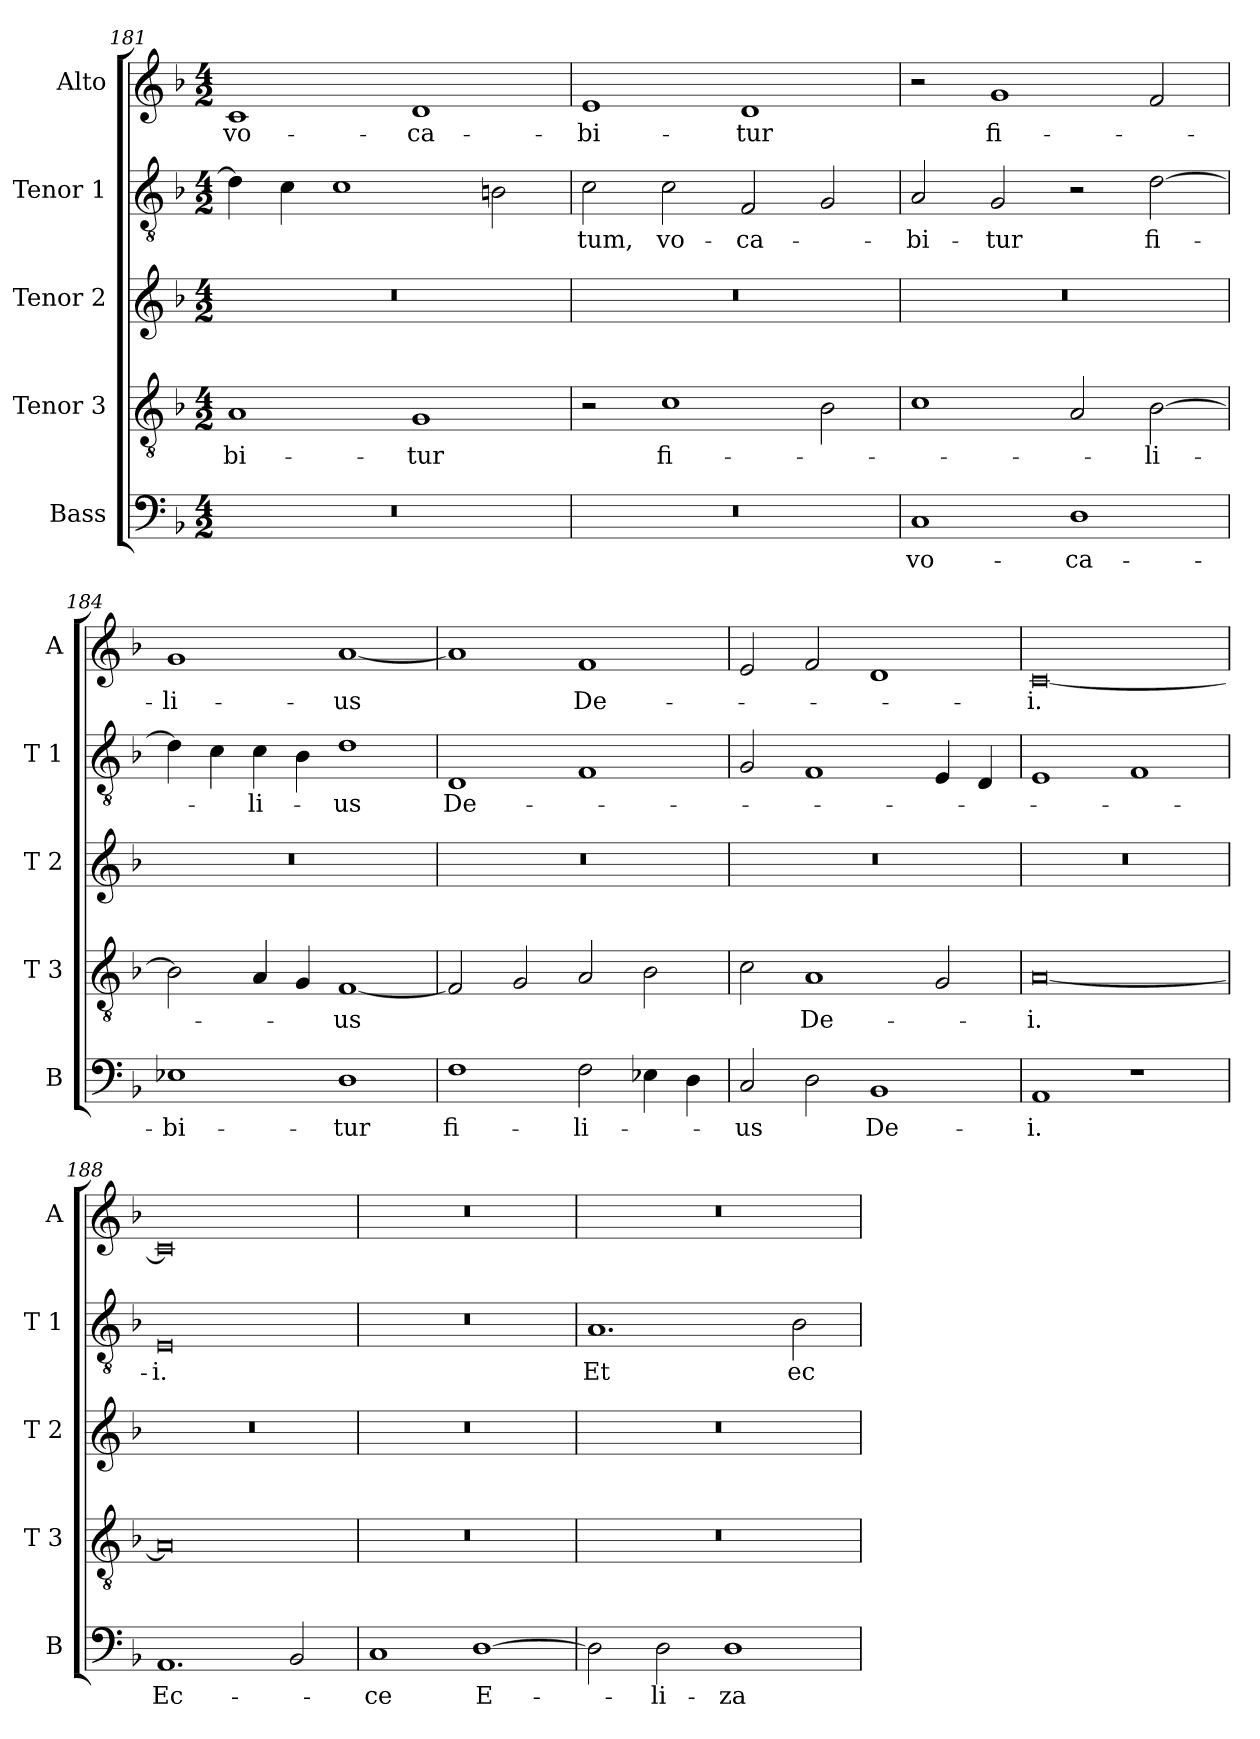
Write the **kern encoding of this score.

**kern	**text	**kern	**text	**kern	**kern	**text	**kern	**text
*part5	*part5	*part4	*part4	*part3	*part2	*part2	*part1	*part1
*staff5	*staff5	*staff4	*staff4	*staff3	*staff2	*staff2	*staff1	*staff1
*I"Bass	*	*I"Tenor 3	*	*I"Tenor 2	*I"Tenor 1	*	*I"Alto	*
*I'B	*	*I'T 3	*	*I'T 2	*I'T 1	*	*I'A	*
*clefF4	*	*clefGv2	*	*clefG2	*clefGv2	*	*clefG2	*
*k[b-]	*	*k[b-]	*	*k[b-]	*k[b-]	*	*k[b-]	*
*F:	*	*F:	*	*F:	*F:	*	*F:	*
*M4/2	*	*M4/2	*	*M4/2	*M4/2	*	*M4/2	*
=181	=181	=181	=181	=181	=181	=181	=181	=181
!	!	!	!LO:LY:b	!	!	!	!	!LO:LY:b
0r	.	1A	-bi-	0r	4d\]	.	1c	vo-
.	.	.	.	.	4c\	.	.	.
.	.	.	.	.	1c	.	.	.
!	!	!	!LO:LY:b	!	!	!	!	!LO:LY:b
.	.	1G	-tur	.	.	.	1d	-ca-
.	.	.	.	.	2Bn\	.	.	.
=182	=182	=182	=182	=182	=182	=182	=182	=182
!	!	!	!	!	!	!LO:LY:b	!	!LO:LY:b
0r	.	2r	.	0r	2c\	-tum,	1e	-bi-
!	!	!	!LO:LY:b	!	!	!LO:LY:b	!	!
.	.	1c	fi-	.	2c\	vo-	.	.
!	!	!	!	!	!	!LO:LY:b	!	!LO:LY:b
.	.	.	.	.	2F/	-ca-	1d	-tur
.	.	2B-\	.	.	2G/	.	.	.
=183	=183	=183	=183	=183	=183	=183	=183	=183
!	!LO:LY:b	!	!	!	!	!LO:LY:b	!	!
1C	vo-	1c	.	0r	2A/	-bi-	2r	.
!	!	!	!	!	!	!LO:LY:b	!	!LO:LY:b
.	.	.	.	.	2G/	-tur	1g	fi-
!	!LO:LY:b	!	!	!	!	!	!	!
1D	-ca-	2A/	.	.	2r	.	.	.
!	!	!	!LO:LY:b	!	!	!LO:LY:b	!	!
.	.	[2B-\	-li-	.	[2d\	fi-	2f/	.
=184	=184	=184	=184	=184	=184	=184	=184	=184
!	!LO:LY:b	!	!	!	!	!	!	!LO:LY:b
1E-X	-bi-	2B-\]	.	0r	4d\]	.	1g	-li-
.	.	.	.	.	4c\	.	.	.
!	!	!	!	!	!	!LO:LY:b	!	!
.	.	4A/	.	.	4c\	-li-	.	.
.	.	4G/	.	.	4B-\	.	.	.
!	!LO:LY:b	!	!LO:LY:b	!	!	!LO:LY:b	!	!LO:LY:b
1D	-tur	[1F	-us	.	1d	-us	[1a	-us
=185	=185	=185	=185	=185	=185	=185	=185	=185
!	!LO:LY:b	!	!	!	!	!LO:LY:b	!	!
1F	fi-	2F/]	.	0r	1D	De-	1a]	.
.	.	2G/	.	.	.	.	.	.
!	!LO:LY:b	!	!	!	!	!	!	!LO:LY:b
2F\	-li-	2A/	.	.	1F	.	1f	De-
4E-X\	.	2B-\	.	.	.	.	.	.
4D\	.	.	.	.	.	.	.	.
=186	=186	=186	=186	=186	=186	=186	=186	=186
!	!LO:LY:b	!	!	!	!	!	!	!
2C/	-us	2c\	.	0r	2G/	.	2e/	.
!	!	!	!LO:LY:b	!	!	!	!	!
2D\	.	1A	De-	.	1F	.	2f/	.
!	!LO:LY:b	!	!	!	!	!	!	!
1BB-	De-	.	.	.	.	.	1d	.
.	.	2G/	.	.	4E/	.	.	.
.	.	.	.	.	4D/	.	.	.
!!LO:LB:g=z
=187	=187	=187	=187	=187	=187	=187	=187	=187
!	!LO:LY:b	!	!LO:LY:b	!	!	!	!	!LO:LY:b
1AA	-i.	[0A	-i.	0r	1E	.	[0c	-i.
1r	.	.	.	.	1F	.	.	.
=188	=188	=188	=188	=188	=188	=188	=188	=188
!	!LO:LY:b	!	!	!	!	!LO:LY:b	!	!
1.AA	Ec-	0A]	.	0r	0E	-i.	0c]	.
2BB-/	.	.	.	.	.	.	.	.
=189	=189	=189	=189	=189	=189	=189	=189	=189
!	!LO:LY:b	!	!	!	!	!	!	!
1C	-ce	0r	.	0r	0r	.	0r	.
!	!LO:LY:b	!	!	!	!	!	!	!
[1D	E-	.	.	.	.	.	.	.
=190	=190	=190	=190	=190	=190	=190	=190	=190
!	!	!	!	!	!	!LO:LY:b	!	!
2D\]	.	0r	.	0r	1.A	Et	0r	.
!	!LO:LY:b	!	!	!	!	!	!	!
2D\	-li-	.	.	.	.	.	.	.
!	!LO:LY:b	!	!	!	!	!	!	!
1D	-za-	.	.	.	.	.	.	.
!	!	!	!	!	!	!LO:LY:b	!	!
.	.	.	.	.	2B-\	ec-	.	.
=	=	=	=	=	=	=	=	=
*-	*-	*-	*-	*-	*-	*-	*-	*-
